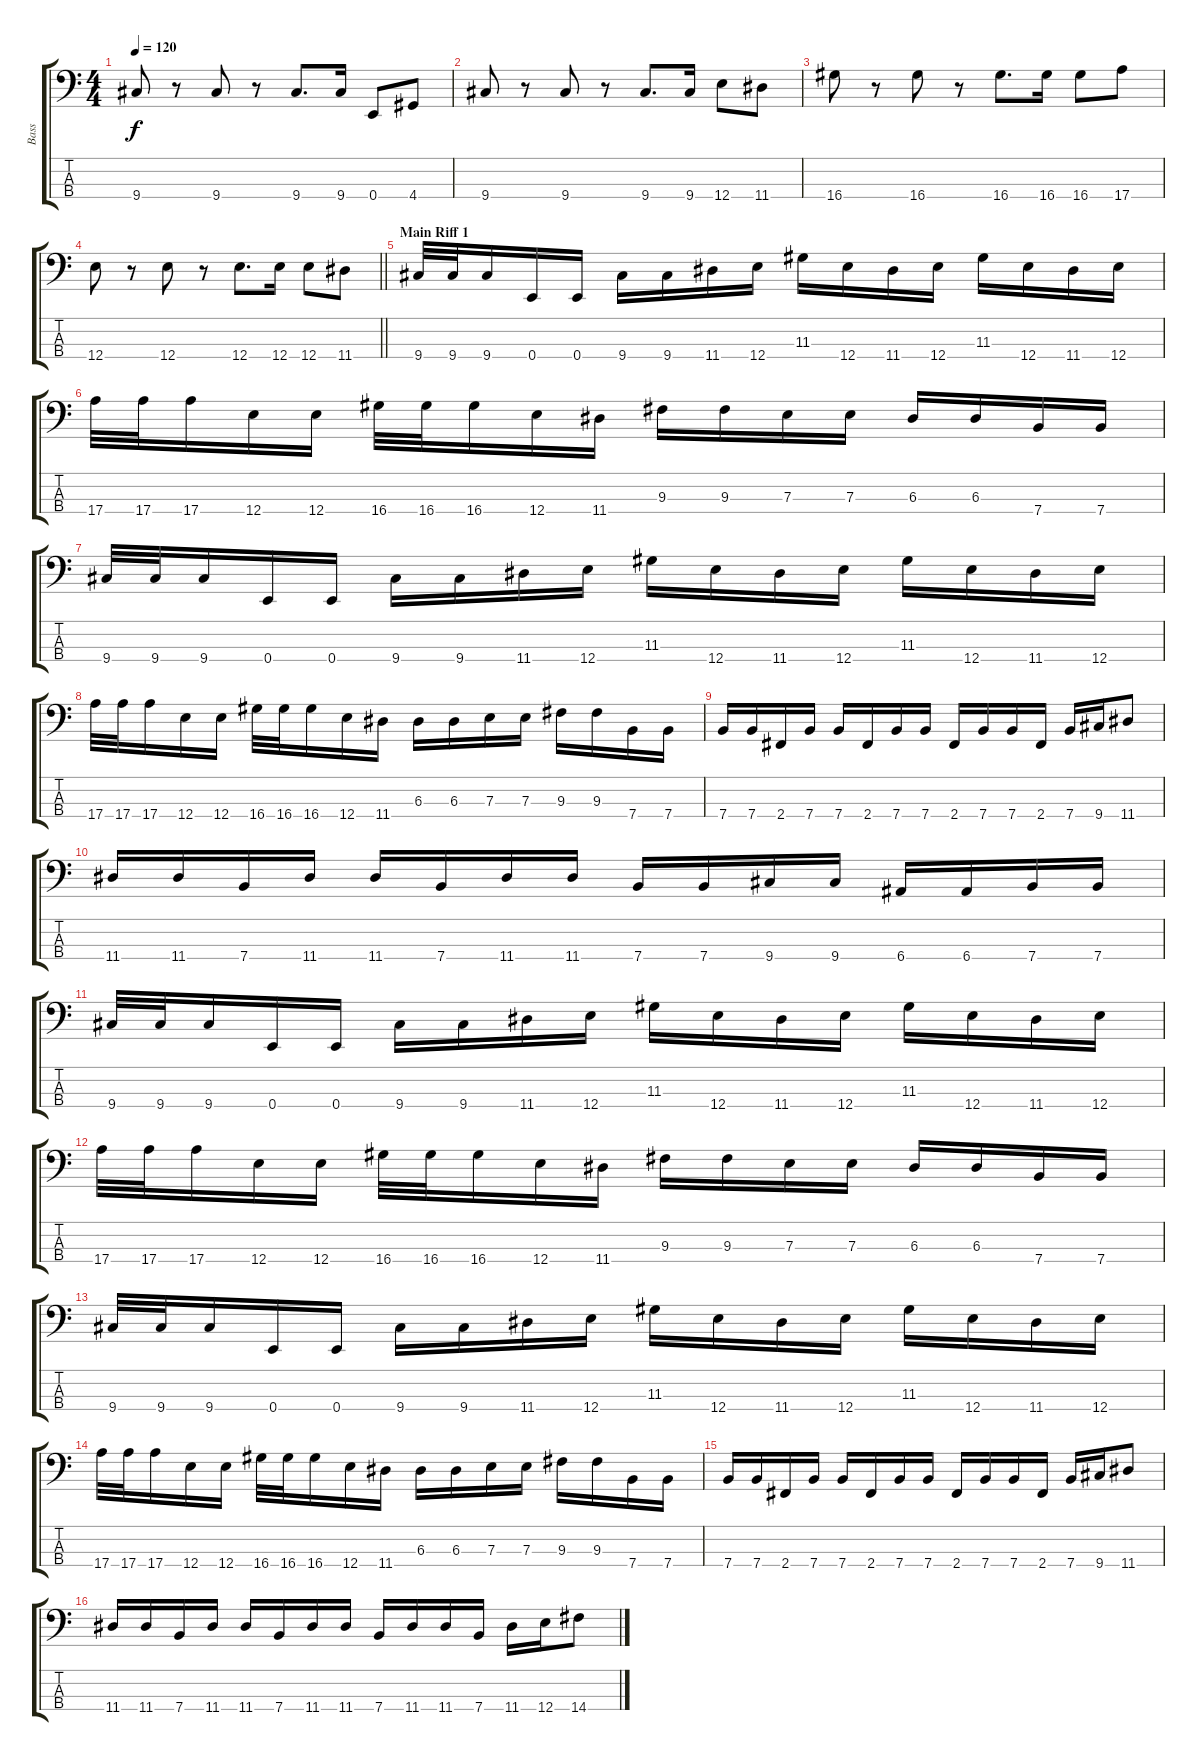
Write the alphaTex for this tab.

\track ("Bass" "Bass") {instrument electricbassfinger}
\staff {score tabs}
\tuning (G2 D2 A1 E1) {hide}
\ts (4 4)
\tempo 120
\clef f4
\ks c
9.4.8{dy f} r.8 9.4.8 r.8 9.4.8{d} 9.4.16 0.4.8 4.4.8 |
9.4.8 r.8 9.4.8 r.8 9.4.8{d} 9.4.16 12.4.8 11.4.8 |
16.4.8 r.8 16.4.8 r.8 16.4.8{d} 16.4.16 16.4.8 17.4.8 |
\barLineRight lightlight
12.4.8 r.8 12.4.8 r.8 12.4.8{d} 12.4.16 12.4.8 11.4.8 |
\section ("" "Main Riff 1")
9.4.32{volume 16} 9.4.32 9.4.16 0.4.16 0.4.16 9.4.16 9.4.16 11.4.16 12.4.16 11.3.16 12.4.16 11.4.16 12.4.16 11.3.16 12.4.16 11.4.16 12.4.16 |
17.4.32 17.4.32 17.4.16 12.4.16 12.4.16 16.4.32 16.4.32 16.4.16 12.4.16 11.4.16 9.3.16 9.3.16 7.3.16 7.3.16 6.3.16 6.3.16 7.4.16 7.4.16 |
9.4.32 9.4.32 9.4.16 0.4.16 0.4.16 9.4.16 9.4.16 11.4.16 12.4.16 11.3.16 12.4.16 11.4.16 12.4.16 11.3.16 12.4.16 11.4.16 12.4.16 |
17.4.32 17.4.32 17.4.16 12.4.16 12.4.16 16.4.32 16.4.32 16.4.16 12.4.16 11.4.16 6.3.16 6.3.16 7.3.16 7.3.16 9.3.16 9.3.16 7.4.16 7.4.16 |
7.4.16 7.4.16 2.4.16 7.4.16 7.4.16 2.4.16 7.4.16 7.4.16 2.4.16 7.4.16 7.4.16 2.4.16 7.4.16 9.4.16 11.4.8 |
11.4.16 11.4.16 7.4.16 11.4.16 11.4.16 7.4.16 11.4.16 11.4.16 7.4.16 7.4.16 9.4.16 9.4.16 6.4.16 6.4.16 7.4.16 7.4.16 |
9.4.32 9.4.32 9.4.16 0.4.16 0.4.16 9.4.16 9.4.16 11.4.16 12.4.16 11.3.16 12.4.16 11.4.16 12.4.16 11.3.16 12.4.16 11.4.16 12.4.16 |
17.4.32 17.4.32 17.4.16 12.4.16 12.4.16 16.4.32 16.4.32 16.4.16 12.4.16 11.4.16 9.3.16 9.3.16 7.3.16 7.3.16 6.3.16 6.3.16 7.4.16 7.4.16 |
9.4.32 9.4.32 9.4.16 0.4.16 0.4.16 9.4.16 9.4.16 11.4.16 12.4.16 11.3.16 12.4.16 11.4.16 12.4.16 11.3.16 12.4.16 11.4.16 12.4.16 |
17.4.32 17.4.32 17.4.16 12.4.16 12.4.16 16.4.32 16.4.32 16.4.16 12.4.16 11.4.16 6.3.16 6.3.16 7.3.16 7.3.16 9.3.16 9.3.16 7.4.16 7.4.16 |
7.4.16 7.4.16 2.4.16 7.4.16 7.4.16 2.4.16 7.4.16 7.4.16 2.4.16 7.4.16 7.4.16 2.4.16 7.4.16 9.4.16 11.4.8 |
11.4.16 11.4.16 7.4.16 11.4.16 11.4.16 7.4.16 11.4.16 11.4.16 7.4.16 11.4.16 11.4.16 7.4.16 11.4.16 12.4.16 14.4.8
